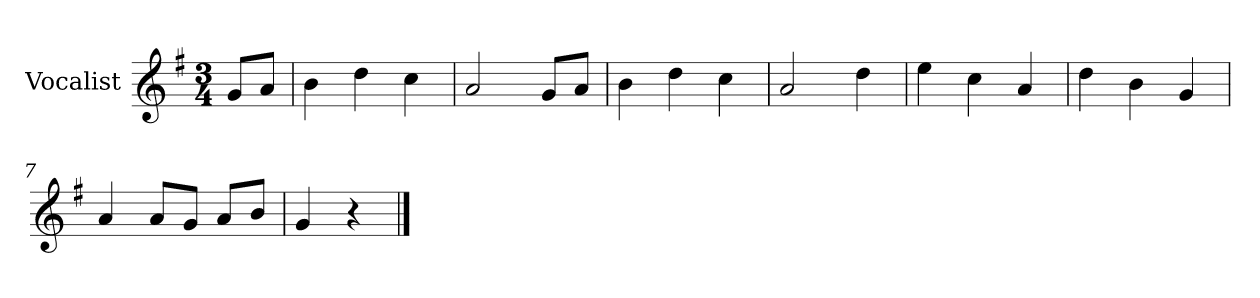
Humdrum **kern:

**kern
*part1
*staff1
*I"Vocalist
*k[f#]
*G:
*M3/4
=
8gL
8aJ
=1
4b
4dd
4cc
=2
2a
8gL
8aJ
=3
4b
4dd
4cc
=4
2a
4dd
=5
4ee
4cc
4a
=6
4dd
4b
4g
=7
4a
8aL
8gJ
8aL
8bJ
=8
4g
4r
==
*-
